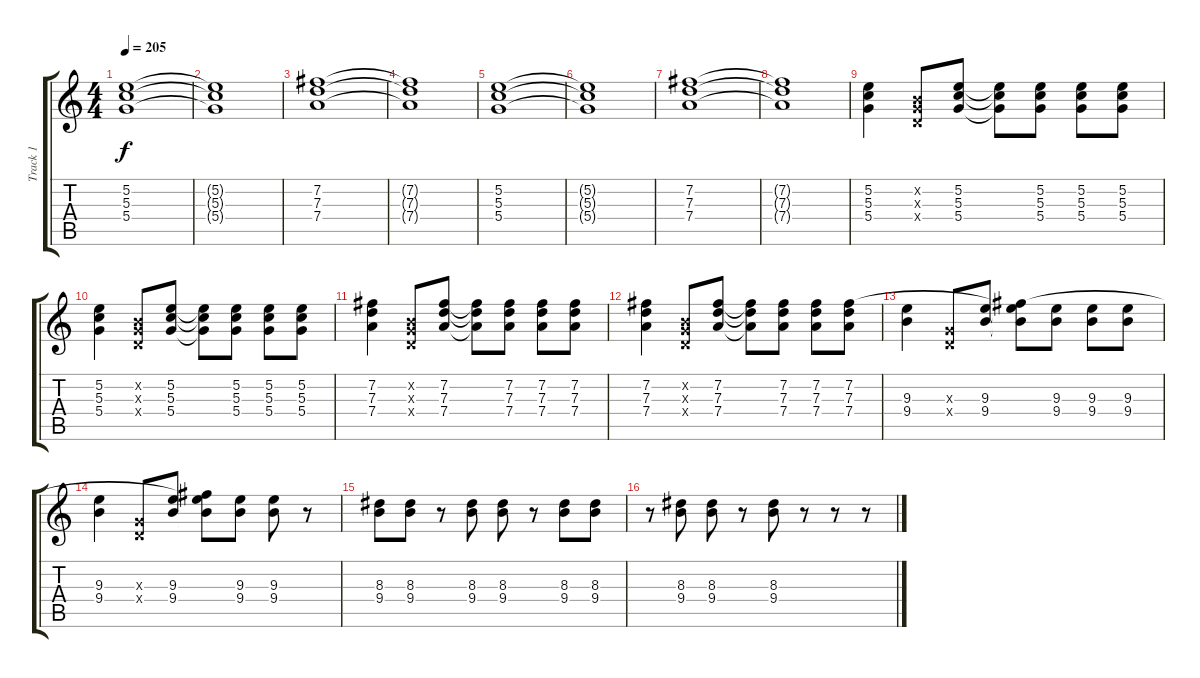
\track ("Track 1" "Track 1") {instrument acousticguitarsteel}
\staff {score tabs}
\tuning (E4 B3 G3 D3 A2 E2) {hide}
\ts (4 4)
\tempo 205
\clef g2
\ks c
(5.2 5.3 5.4).1{dy f} |
(5.2{t} 5.3{t} 5.4{t}).1 |
(7.2 7.3 7.4).1 |
(7.2{t} 7.3{t} 7.4{t}).1 |
(5.2 5.3 5.4).1 |
(5.2{t} 5.3{t} 5.4{t}).1 |
(7.2 7.3 7.4).1 |
(7.2{t} 7.3{t} 7.4{t}).1 |
(5.2 5.3 5.4).4 (0.2{x} 0.3{x} 0.4{x}).8 (5.2 5.3 5.4).8 (5.2{t} 5.3{t} 5.4{t}).8 (5.2 5.3 5.4).8 (5.2 5.3 5.4).8 (5.2 5.3 5.4).8 |
(5.2 5.3 5.4).4 (0.2{x} 0.3{x} 0.4{x}).8 (5.2 5.3 5.4).8 (5.2{t} 5.3{t} 5.4{t}).8 (5.2 5.3 5.4).8 (5.2 5.3 5.4).8 (5.2 5.3 5.4).8 |
(7.2 7.3 7.4).4 (0.2{x} 0.3{x} 0.4{x}).8 (7.2 7.3 7.4).8 (7.2{t} 7.3{t} 7.4{t}).8 (7.2 7.3 7.4).8 (7.2 7.3 7.4).8 (7.2 7.3 7.4).8 |
(7.2 7.3 7.4).4 (0.2{x} 0.3{x} 0.4{x}).8 (7.2 7.3 7.4).8 (7.2{t} 7.3{t} 7.4{t}).8 (7.2 7.3 7.4).8 (7.2 7.3 7.4).8 (7.2 7.3 7.4).8 |
(9.3 9.4).4 (0.3{x} 0.4{x}).8 (9.3 9.4).8 (7.2{t} 9.3{t} 9.4{t}).8 (9.3 9.4).8 (9.3 9.4).8 (9.3 9.4).8 |
(9.3 9.4).4 (0.3{x} 0.4{x}).8 (9.3 9.4).8 (7.2{t} 9.3{t} 9.4{t}).8 (9.3 9.4).8 (9.3 9.4).8 r.8 |
(8.3 9.4).8 (8.3 9.4).8 r.8 (8.3 9.4).8 (8.3 9.4).8 r.8 (8.3 9.4).8 (8.3 9.4).8 |
r.8 (8.3 9.4).8 (8.3 9.4).8 r.8 (8.3 9.4).8 r.8 r.8 r.8
